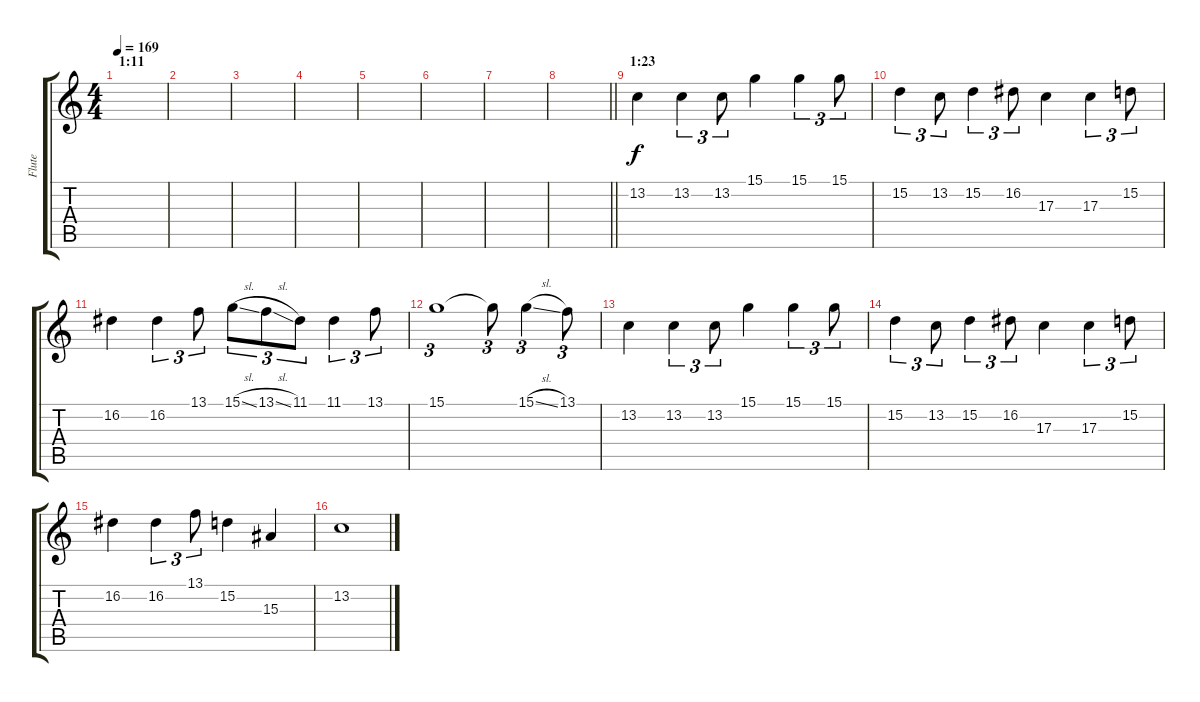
\track ("Flute" "Flute") {instrument flute}
\staff {score tabs}
\tuning (E4 B3 G3 D3 A2 E2) {hide}
\ts (4 4)
\section ("" "1:11")
\tempo 169
\clef g2
\ks c
|
|
|
|
|
|
|
\barLineRight lightlight
|
\section ("" "1:23")
13.2.4 13.2.4{tu (3 2)} 13.2.8{tu (3 2)} 15.1.4 15.1.4{tu (3 2)} 15.1.8{tu (3 2)} |
15.2.4{tu (3 2)} 13.2.8{tu (3 2)} 15.2.4{tu (3 2)} 16.2.8{tu (3 2)} 17.3.4 17.3.4{tu (3 2)} 15.2.8{tu (3 2)} |
16.2.4 16.2.4{tu (3 2)} 13.1.8{tu (3 2)} 15.1{sl}.8{tu (3 2)} 13.1{sl}.8{tu (3 2)} 11.1.8{tu (3 2)} 11.1.4{tu (3 2)} 13.1.8{tu (3 2)} |
15.1.1{tu (3 2)} 15.1{t}.8{tu (3 2)} 15.1{sl}.4{tu (3 2)} 13.1.8{tu (3 2)} |
13.2.4 13.2.4{tu (3 2)} 13.2.8{tu (3 2)} 15.1.4 15.1.4{tu (3 2)} 15.1.8{tu (3 2)} |
15.2.4{tu (3 2)} 13.2.8{tu (3 2)} 15.2.4{tu (3 2)} 16.2.8{tu (3 2)} 17.3.4 17.3.4{tu (3 2)} 15.2.8{tu (3 2)} |
16.2.4 16.2.4{tu (3 2)} 13.1.8{tu (3 2)} 15.2.4 15.3.4 |
13.2.1
